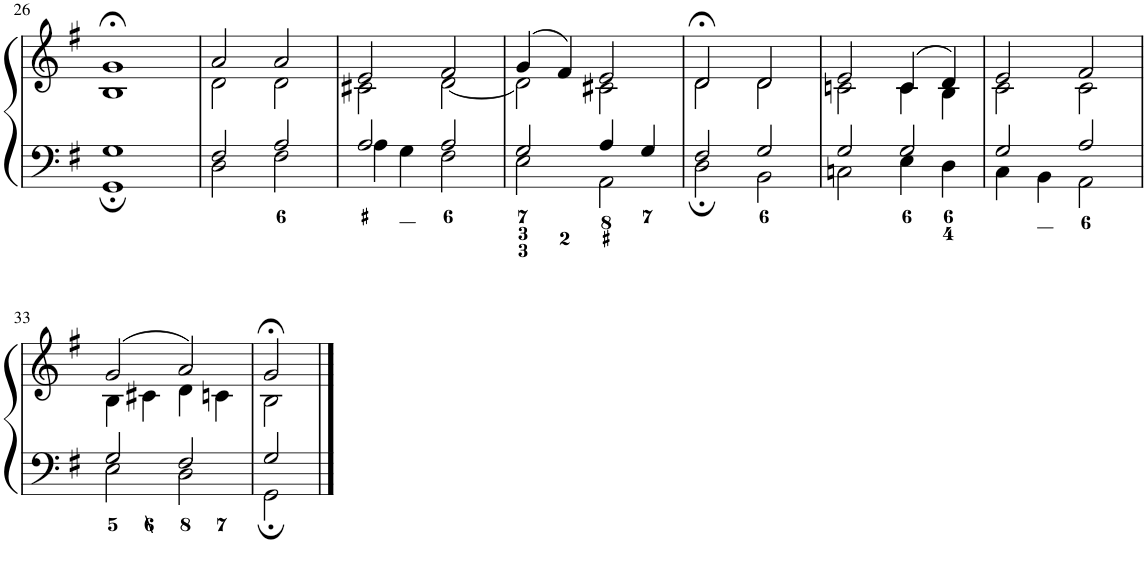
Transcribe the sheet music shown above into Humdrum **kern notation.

**kern	**kern
*part1	*part1
*staff2	*staff1
*I"Piano	*
*I'Pno.	*
!!LO:PB:g=z
*clefF4	*clefG2
*k[f#]	*k[f#]
*M4/4	*M4/4
*met(c)	*met(c)
=26	=26
*^	*^
1G	1GG;	1g;<	1B
=27	=27	=27	=27
2F#/	2D\	2a/	2d\
2A/	2F#\	2a/	2d\
=28	=28	=28	=28
2A/	4A\	2e/	2c#X\
.	4G\	.	.
2A/	2F#\	2f#/	[2d\
=29	=29	=29	=29
2G/	2E\	(4g/	2d\]
.	.	4f#/)	.
4A/	2AA\	2e/	2c#X\
4G/	.	.	.
=30	=30	=30	=30
2F#/	2D;\	2d;</	2d\
2G/	2BB\	2d/	2d\
=31	=31	=31	=31
2G/	2Cn\	2e/	2cn\
2G/	4E\	(4c/	4c\
.	4D\	4d/)	4B\
=32	=32	=32	=32
2G/	4C\	2e/	2c\
.	4BB\	.	.
2A/	2AA\	2f#/	2c\
!!LO:LB:g=z	!!
=33	=33	=33	=33
2G/	2E\	(2g/	4B\
.	.	.	4c#X\
2F#/	2D\	2a/)	4d\
.	.	.	4cn\
=34	=34	=34	=34
2G/	2GG;\	2g;</	2B\
*v	*v	*	*
*	*v	*v
==	==
*-	*-
